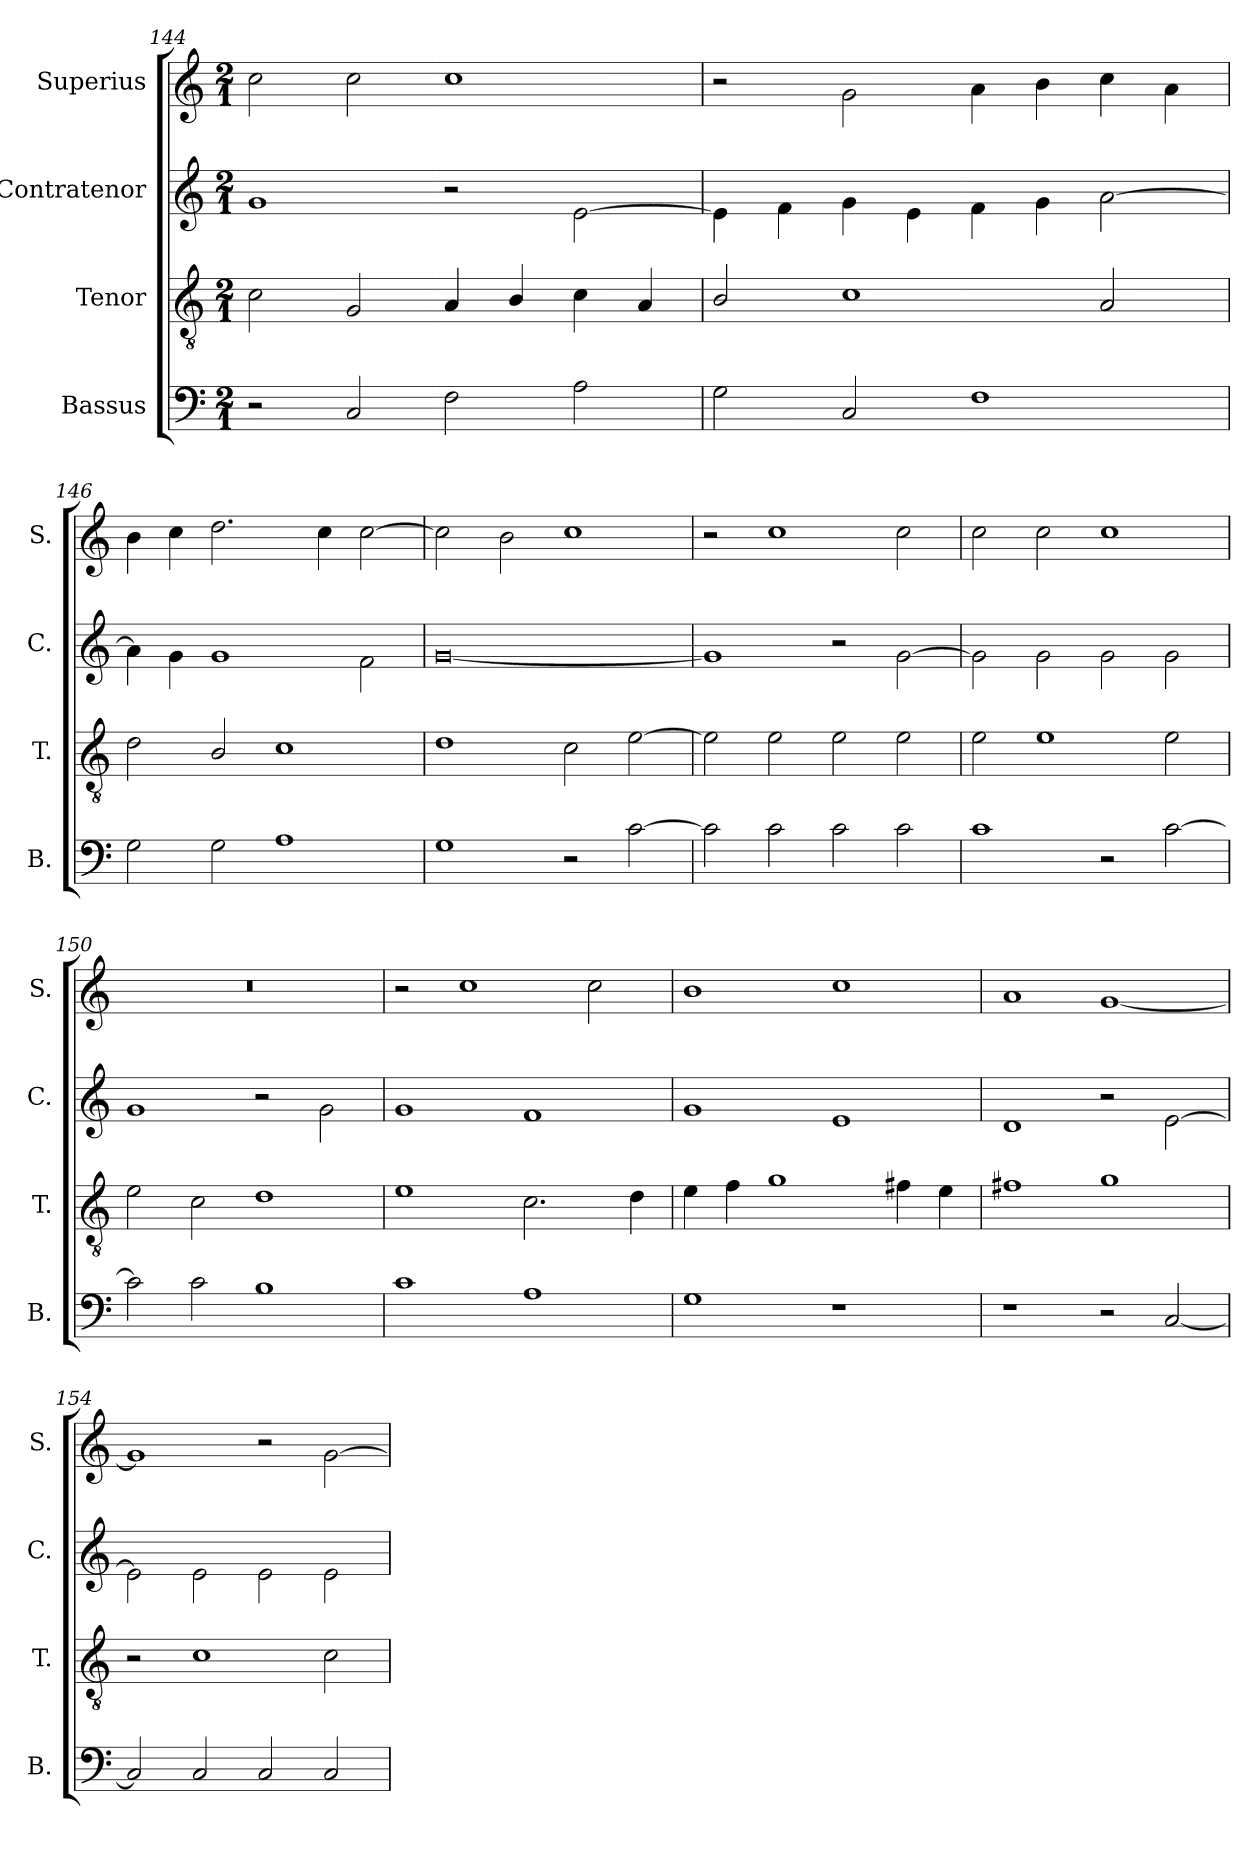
**kern	**kern	**kern	**kern
*part4	*part3	*part2	*part1
*staff4	*staff3	*staff2	*staff1
*I"Bassus	*I"Tenor	*I"Contratenor	*I"Superius
*I'B.	*I'T.	*I'C.	*I'S.
*clefF4	*clefGv2	*clefG2	*clefG2
*k[]	*k[]	*k[]	*k[]
*M2/1	*M2/1	*M2/1	*M2/1
=144	=144	=144	=144
2r	2c\	1g	2cc\
2C/	2G/	.	2cc\
2F\	4A/	2r	1cc
.	4B/	.	.
2A\	4c\	[2e\	.
.	4A/	.	.
=145	=145	=145	=145
2G\	2B/	4e\]	2r
.	.	4f\	.
2C/	1c	4g\	2g\
.	.	4e\	.
1F	.	4f\	4a\
.	.	4g\	4b\
.	2A/	[2a\	4cc\
.	.	.	4a\
!!LO:LB:g=z
=146	=146	=146	=146
2G\	2d\	4a\]	4b\
.	.	4g\	4cc\
2G\	2B/	1g	2.dd\
1A	1c	.	.
.	.	.	4cc\
.	.	2f\	[2cc\
=147	=147	=147	=147
1G	1d	[0g	2cc\]
.	.	.	2b\
2r	2c\	.	1cc
[2c\	[2e\	.	.
=148	=148	=148	=148
2c\]	2e\]	1g]	2r
2c\	2e\	.	1cc
2c\	2e\	2r	.
2c\	2e\	[2g\	2cc\
=149	=149	=149	=149
1c	2e\	2g\]	2cc\
.	1e	2g\	2cc\
2r	.	2g\	1cc
[2c\	2e\	2g\	.
=150	=150	=150	=150
2c\]	2e\	1g	0r
2c\	2c\	.	.
1B	1d	2r	.
.	.	2g\	.
=151	=151	=151	=151
1c	1e	1g	2r
.	.	.	1cc
1A	2.c\	1f	.
.	.	.	2cc\
.	4d\	.	.
=152	=152	=152	=152
1G	4e\	1g	1b
.	4f\	.	.
.	1g	.	.
1r	.	1e	1cc
.	4f#X\	.	.
.	4e\	.	.
!!LO:LB:g=z
=153	=153	=153	=153
1r	1f#X	1d	1a
2r	1g	2r	[1g
[2C/	.	[2e\	.
=154	=154	=154	=154
2C/]	2r	2e\]	1g]
2C/	1c	2e\	.
2C/	.	2e\	2r
2C/	2c\	2e\	[2g\
=	=	=	=
*-	*-	*-	*-
